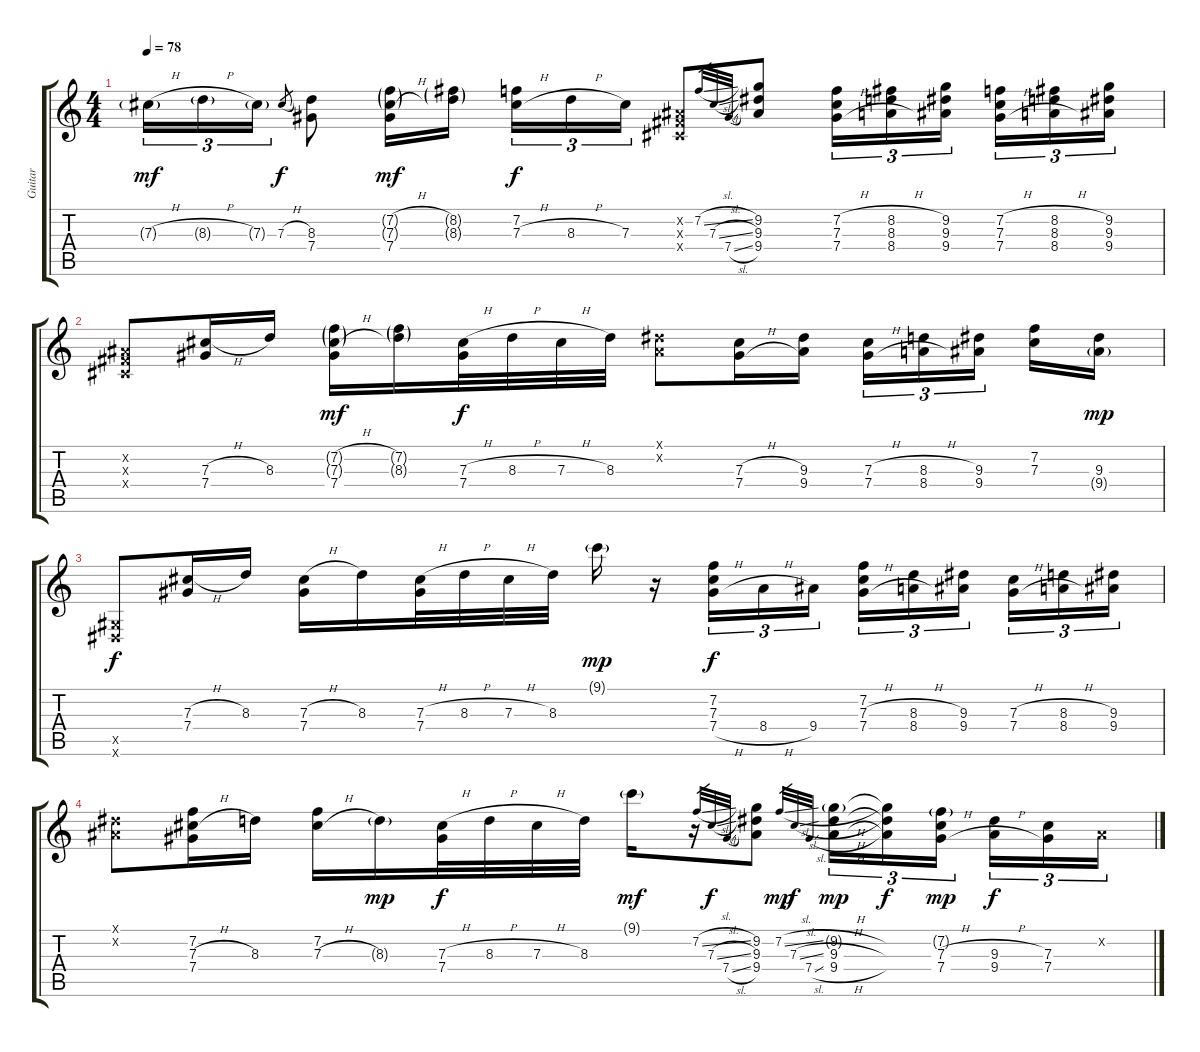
\track ("Guitar" "Guitar") {instrument overdrivenguitar}
\staff {score tabs}
\tuning (Eb4 Bb3 Gb3 Db3 Ab2 Eb2) {hide}
\ts (4 4)
\tempo 78
\clef g2
\ks c
7.3{h g}.16{tu (3 2) dy mf} 8.3{h g}.16{tu (3 2)} 7.3{g}.16{tu (3 2)} 7.3{h}.8{gr dy f} (8.3 7.4).8 (7.2{h g} 7.3{h g} 7.4).16{dy mf} (8.2{g} 8.3{g}).16 (7.2 7.3{h}).16{tu (3 2) dy f} 8.3{h}.16{tu (3 2)} 7.3.16{tu (3 2)} (0.2{x} 0.3{x} 0.4{x}).8 7.2{sl}.32{gr} 7.3{sl}.32{gr} 7.4{sl}.32{gr} (9.2 9.3 9.4).8 (7.2{h} 7.3{h} 7.4{h}).16{tu (3 2)} (8.2{h} 8.3{h} 8.4{h}).16{tu (3 2)} (9.2 9.3 9.4).16{tu (3 2)} (7.2{h} 7.3{h} 7.4{h}).16{tu (3 2)} (8.2{h} 8.3{h} 8.4{h}).16{tu (3 2)} (9.2 9.3 9.4).16{tu (3 2)} |
(0.2{x} 0.3{x} 0.4{x}).8 (7.3{h} 7.4).16 8.3.16 (7.2{h g} 7.3{h g} 7.4).16{dy mf} (7.2{g} 8.3{g}).16 (7.3{h} 7.4).32{dy f} 8.3{h}.32 7.3{h}.32 8.3.32 (0.1{x} 0.2{x}).8 (7.3{h} 7.4{h}).16 (9.3 9.4).16 (7.3{h} 7.4{h}).16{tu (3 2)} (8.3{h} 8.4{h}).16{tu (3 2)} (9.3 9.4).16{tu (3 2)} (7.2 7.3).16 (9.3 9.4{g}).16{dy mp} |
(0.5{x} 0.6{x}).8{dy f} (7.3{h} 7.4).16 8.3.16 (7.3{h} 7.4).16 8.3.16 (7.3{h} 7.4).32 8.3{h}.32 7.3{h}.32 8.3.32 9.1{g}.16{dy mp} r.16 (7.2 7.3 7.4{h}).16{tu (3 2) dy f} 8.4{h}.16{tu (3 2)} 9.4.16{tu (3 2)} (7.2 7.3{h} 7.4{h}).16{tu (3 2)} (8.3{h} 8.4{h}).16{tu (3 2)} (9.3 9.4).16{tu (3 2)} (7.3{h} 7.4{h}).16{tu (3 2)} (8.3{h} 8.4{h}).16{tu (3 2)} (9.3 9.4).16{tu (3 2)} |
(0.1{x} 0.2{x}).8 (7.2 7.3{h} 7.4).16 8.3.16 (7.2 7.3{h}).16 8.3{g}.16{dy mp} (7.3{h} 7.4).32{dy f} 8.3{h}.32 7.3{h}.32 8.3.32 9.1{g}.16{dy mf} r.16 7.2{sl}.32{gr} 7.3{sl}.32{gr dy f} 7.4{sl}.32{gr} (9.2 9.3 9.4).8 7.2{sl}.32{gr dy mp} 7.3{sl}.32{gr dy f} 7.4{sl}.32{gr} (9.2{h g} 9.3{h} 9.4{h}).16{tu (3 2) dy mp} (9.2{t} 9.3{t} 9.4{t}).16{tu (3 2) dy f} (7.2{g} 7.3{h} 7.4{h}).16{tu (3 2) dy mp} (9.3{h} 9.4{h}).16{tu (3 2) dy f} (7.3 7.4).16{tu (3 2)} 0.2{x}.16{tu (3 2)}
